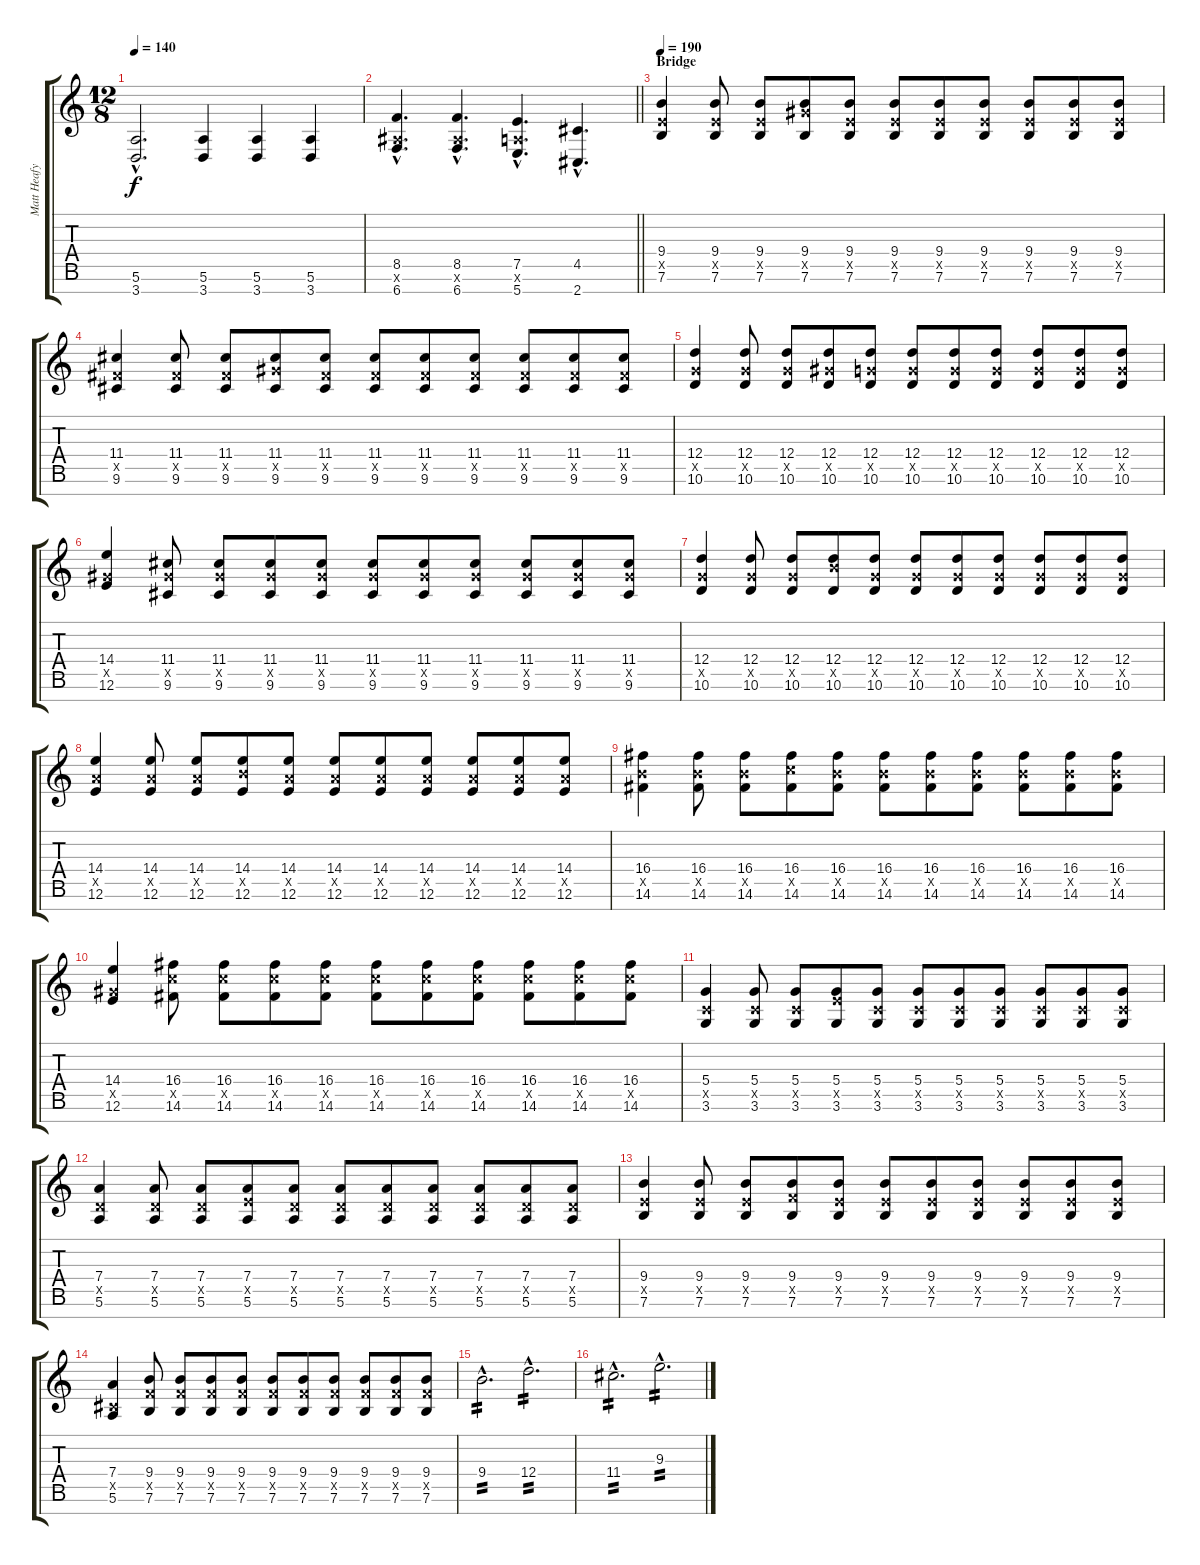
\track ("Matt Heafy" "Matt Heafy") {instrument distortionguitar}
\staff {score tabs}
\tuning (E4 B3 G3 D3 A2 E2 B1) {hide}
\ts (12 8)
\tempo 140
\clef g2
\ks c
(5.6{hac} 3.7{hac}).2{d dy f} (5.6 3.7).4 (5.6 3.7).4 (5.6 3.7).4 |
\barLineRight lightlight
(8.5{hac} 6.6{hac x} 6.7{hac}).4{d} (8.5{hac} 6.6{hac x} 6.7{hac}).4{d} (7.5{hac} 5.6{hac x} 5.7{hac}).4{d} (4.5{hac} 2.7{hac}).4{d} |
\section ("" "Bridge")
\tempo 190
(9.4 7.5{x} 7.6).4 (9.4 7.5{x} 7.6).8 (9.4 7.5{x} 7.6).8 (9.4 11.5{x} 7.6).8 (9.4 7.5{x} 7.6).8 (9.4 7.5{x} 7.6).8 (9.4 7.5{x} 7.6).8 (9.4 7.5{x} 7.6).8 (9.4 7.5{x} 7.6).8 (9.4 7.5{x} 7.6).8 (9.4 7.5{x} 7.6).8 |
(11.4 9.5{x} 9.6).4 (11.4 9.5{x} 9.6).8 (11.4 9.5{x} 9.6).8 (11.4 11.5{x} 9.6).8 (11.4 9.5{x} 9.6).8 (11.4 9.5{x} 9.6).8 (11.4 9.5{x} 9.6).8 (11.4 9.5{x} 9.6).8 (11.4 9.5{x} 9.6).8 (11.4 9.5{x} 9.6).8 (11.4 9.5{x} 9.6).8 |
(12.4 10.5{x} 10.6).4 (12.4 10.5{x} 10.6).8 (12.4 10.5{x} 10.6).8 (12.4 11.5{x} 10.6).8 (12.4 10.5{x} 10.6).8 (12.4 10.5{x} 10.6).8 (12.4 10.5{x} 10.6).8 (12.4 10.5{x} 10.6).8 (12.4 10.5{x} 10.6).8 (12.4 10.5{x} 10.6).8 (12.4 10.5{x} 10.6).8 |
(14.4 11.5{x} 12.6).4 (11.4 11.5{x} 9.6).8 (11.4 11.5{x} 9.6).8 (11.4 11.5{x} 9.6).8 (11.4 11.5{x} 9.6).8 (11.4 11.5{x} 9.6).8 (11.4 11.5{x} 9.6).8 (11.4 11.5{x} 9.6).8 (11.4 11.5{x} 9.6).8 (11.4 11.5{x} 9.6).8 (11.4 11.5{x} 9.6).8 |
(12.4 10.5{x} 10.6).4 (12.4 10.5{x} 10.6).8 (12.4 10.5{x} 10.6).8 (12.4 14.5{x} 10.6).8 (12.4 10.5{x} 10.6).8 (12.4 10.5{x} 10.6).8 (12.4 10.5{x} 10.6).8 (12.4 10.5{x} 10.6).8 (12.4 10.5{x} 10.6).8 (12.4 10.5{x} 10.6).8 (12.4 10.5{x} 10.6).8 |
(14.4 12.5{x} 12.6).4 (14.4 12.5{x} 12.6).8 (14.4 12.5{x} 12.6).8 (14.4 14.5{x} 12.6).8 (14.4 12.5{x} 12.6).8 (14.4 12.5{x} 12.6).8 (14.4 12.5{x} 12.6).8 (14.4 12.5{x} 12.6).8 (14.4 12.5{x} 12.6).8 (14.4 12.5{x} 12.6).8 (14.4 12.5{x} 12.6).8 |
(16.4 14.5{x} 14.6).4 (16.4 14.5{x} 14.6).8 (16.4 14.5{x} 14.6).8 (16.4 15.5{x} 14.6).8 (16.4 14.5{x} 14.6).8 (16.4 14.5{x} 14.6).8 (16.4 14.5{x} 14.6).8 (16.4 14.5{x} 14.6).8 (16.4 14.5{x} 14.6).8 (16.4 14.5{x} 14.6).8 (16.4 14.5{x} 14.6).8 |
(14.4 11.5{x} 12.6).4 (16.4 15.5{x} 14.6).8 (16.4 15.5{x} 14.6).8 (16.4 15.5{x} 14.6).8 (16.4 15.5{x} 14.6).8 (16.4 15.5{x} 14.6).8 (16.4 15.5{x} 14.6).8 (16.4 15.5{x} 14.6).8 (16.4 15.5{x} 14.6).8 (16.4 15.5{x} 14.6).8 (16.4 15.5{x} 14.6).8 |
(5.4 3.5{x} 3.6).4 (5.4 3.5{x} 3.6).8 (5.4 3.5{x} 3.6).8 (5.4 7.5{x} 3.6).8 (5.4 3.5{x} 3.6).8 (5.4 3.5{x} 3.6).8 (5.4 3.5{x} 3.6).8 (5.4 3.5{x} 3.6).8 (5.4 3.5{x} 3.6).8 (5.4 3.5{x} 3.6).8 (5.4 3.5{x} 3.6).8 |
(7.4 5.5{x} 5.6).4 (7.4 5.5{x} 5.6).8 (7.4 5.5{x} 5.6).8 (7.4 7.5{x} 5.6).8 (7.4 5.5{x} 5.6).8 (7.4 5.5{x} 5.6).8 (7.4 5.5{x} 5.6).8 (7.4 5.5{x} 5.6).8 (7.4 5.5{x} 5.6).8 (7.4 5.5{x} 5.6).8 (7.4 5.5{x} 5.6).8 |
(9.4 7.5{x} 7.6).4 (9.4 7.5{x} 7.6).8 (9.4 7.5{x} 7.6).8 (9.4 8.5{x} 7.6).8 (9.4 7.5{x} 7.6).8 (9.4 7.5{x} 7.6).8 (9.4 7.5{x} 7.6).8 (9.4 7.5{x} 7.6).8 (9.4 7.5{x} 7.6).8 (9.4 7.5{x} 7.6).8 (9.4 7.5{x} 7.6).8 |
(7.4 4.5{x} 5.6).4 (9.4 8.5{x} 7.6).8 (9.4 8.5{x} 7.6).8 (9.4 8.5{x} 7.6).8 (9.4 8.5{x} 7.6).8 (9.4 8.5{x} 7.6).8 (9.4 8.5{x} 7.6).8 (9.4 8.5{x} 7.6).8 (9.4 8.5{x} 7.6).8 (9.4 8.5{x} 7.6).8 (9.4 8.5{x} 7.6).8 |
9.4{hac}.2{d tp 2} 12.4{hac}.2{d tp 2} |
11.4{hac}.2{d tp 2} 9.3{hac}.2{d tp 2}
